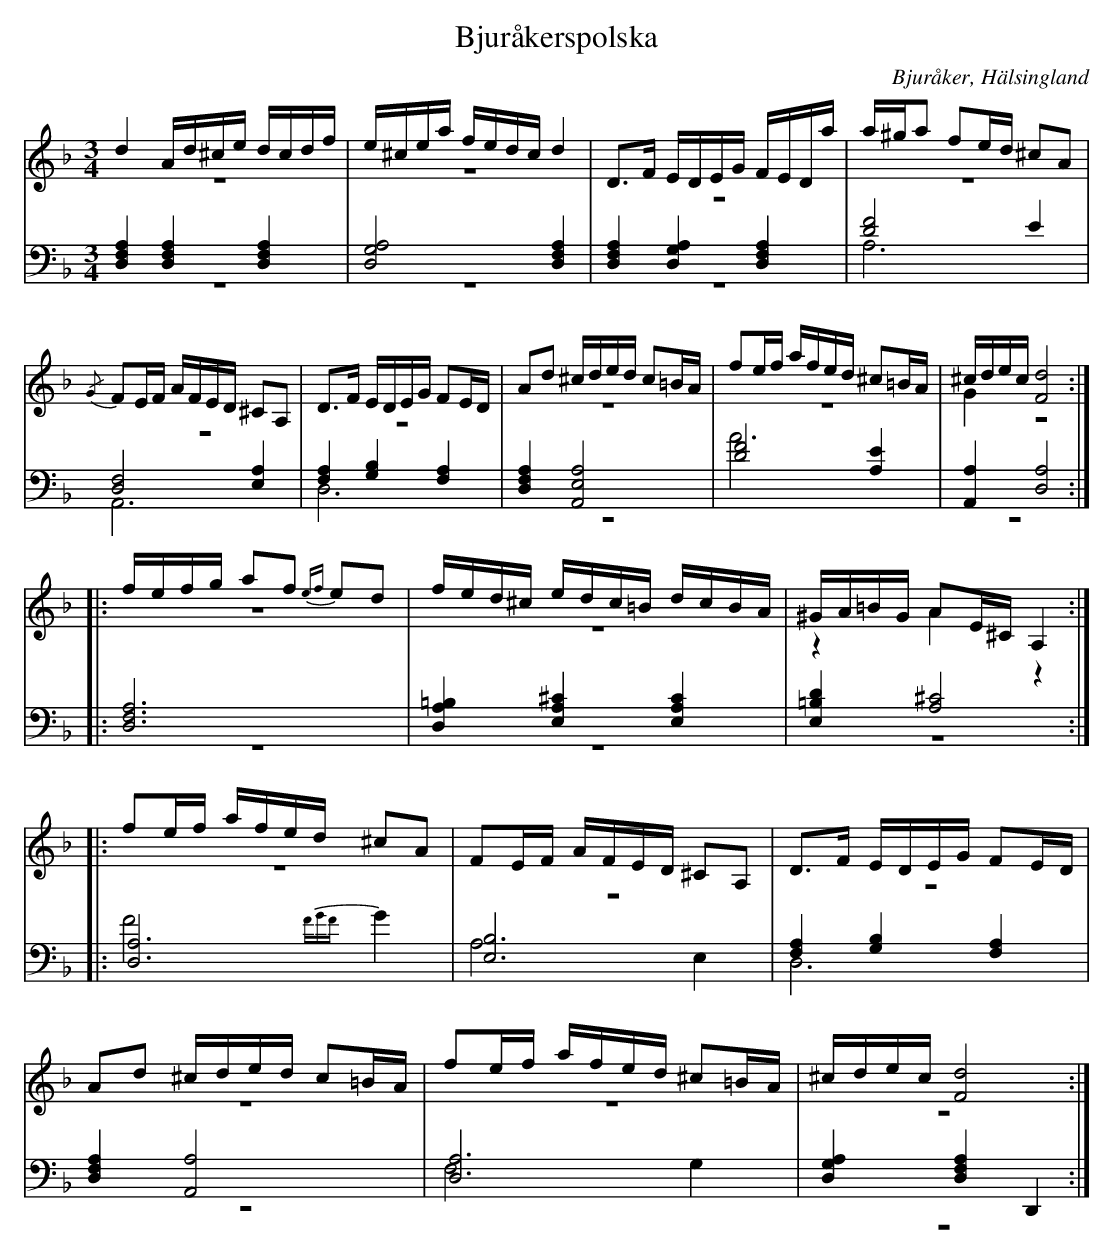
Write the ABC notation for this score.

X:1
T: Bjuråkerspolska
O: Bjuråker, Hälsingland
M: 3/4
L: 1/16
K: Dm
V:1
V:2 merge
V:3
V:4 merge
V:1
d4 Ad^ce dcdf |e^cea fedc d4|D2>F2 EDEG FEDa|a^ga2 f2ed ^c2A2|
{/G}F2EF AFED ^C2A,2|D2>F2 EDEG F2ED|A2d2 ^cded c2=BA|f2ef afed ^c2=BA|^cdec [F8d8]:|
|:fefg a2f2 {ef}e2d2 |fed^c edc=B dcBA|^GA=BG A2E^C A,4:|
|:f2ef afed ^c2A2|F2EF AFED ^C2A,2|D2>F2 EDEG F2ED|
A2d2 ^cded c2=BA|f2ef afed ^c2=BA|^cdec [F8d8]:|
V:2
z12|z12|z12|z12|
z12|z12|z12|z12|G4 z8:|
|:z12|z12|z4 A4 z4:|
|:z12|z12|z12|
z12|z12|z12:|
V:3 clef=bass
[D,4F,4A,4] [D,4F,4A,4] [D,4F,4A,4]|[D,8G,8A,8] [D,4F,4A,4]|[D,4F,4A,4] [D,4G,4A,4] [D,4F,4A,4]|[D8F8] E4|
[D,8F,8] [E,4A,4]|[F,4A,4] [G,4B,4] [F,4A,4]|[D,4F,4A,4] [A,,8E,8A,8]|[D8F8] [A,4E4]|[A,,4A,4] [D,8A,8]:|
|:[D,12F,12A,12]|[D,4A,4=B,4] [E,4A,4^C4] [E,4A,4C4]|[E,4=B,4D4] [A,8^C8]:|
|:[D,12A,12]|[E,12B,12]|[F,4A,4] [G,4B,4] [F,4A,4]|
[D,4F,4A,4] [A,,8A,8]|[D,12A,12]|[D,4G,4A,4] [D,4F,4A,4] D,,4:|
V:4 clef=bass
z12|z12|z12|A,12|
A,,12|D,12|z12|A12|z12:|
|:z12|z12|z12:|
|:F8 {FGF}G4|A,8 E,4|D,12|
z12|F,8 G,4|z12:|
